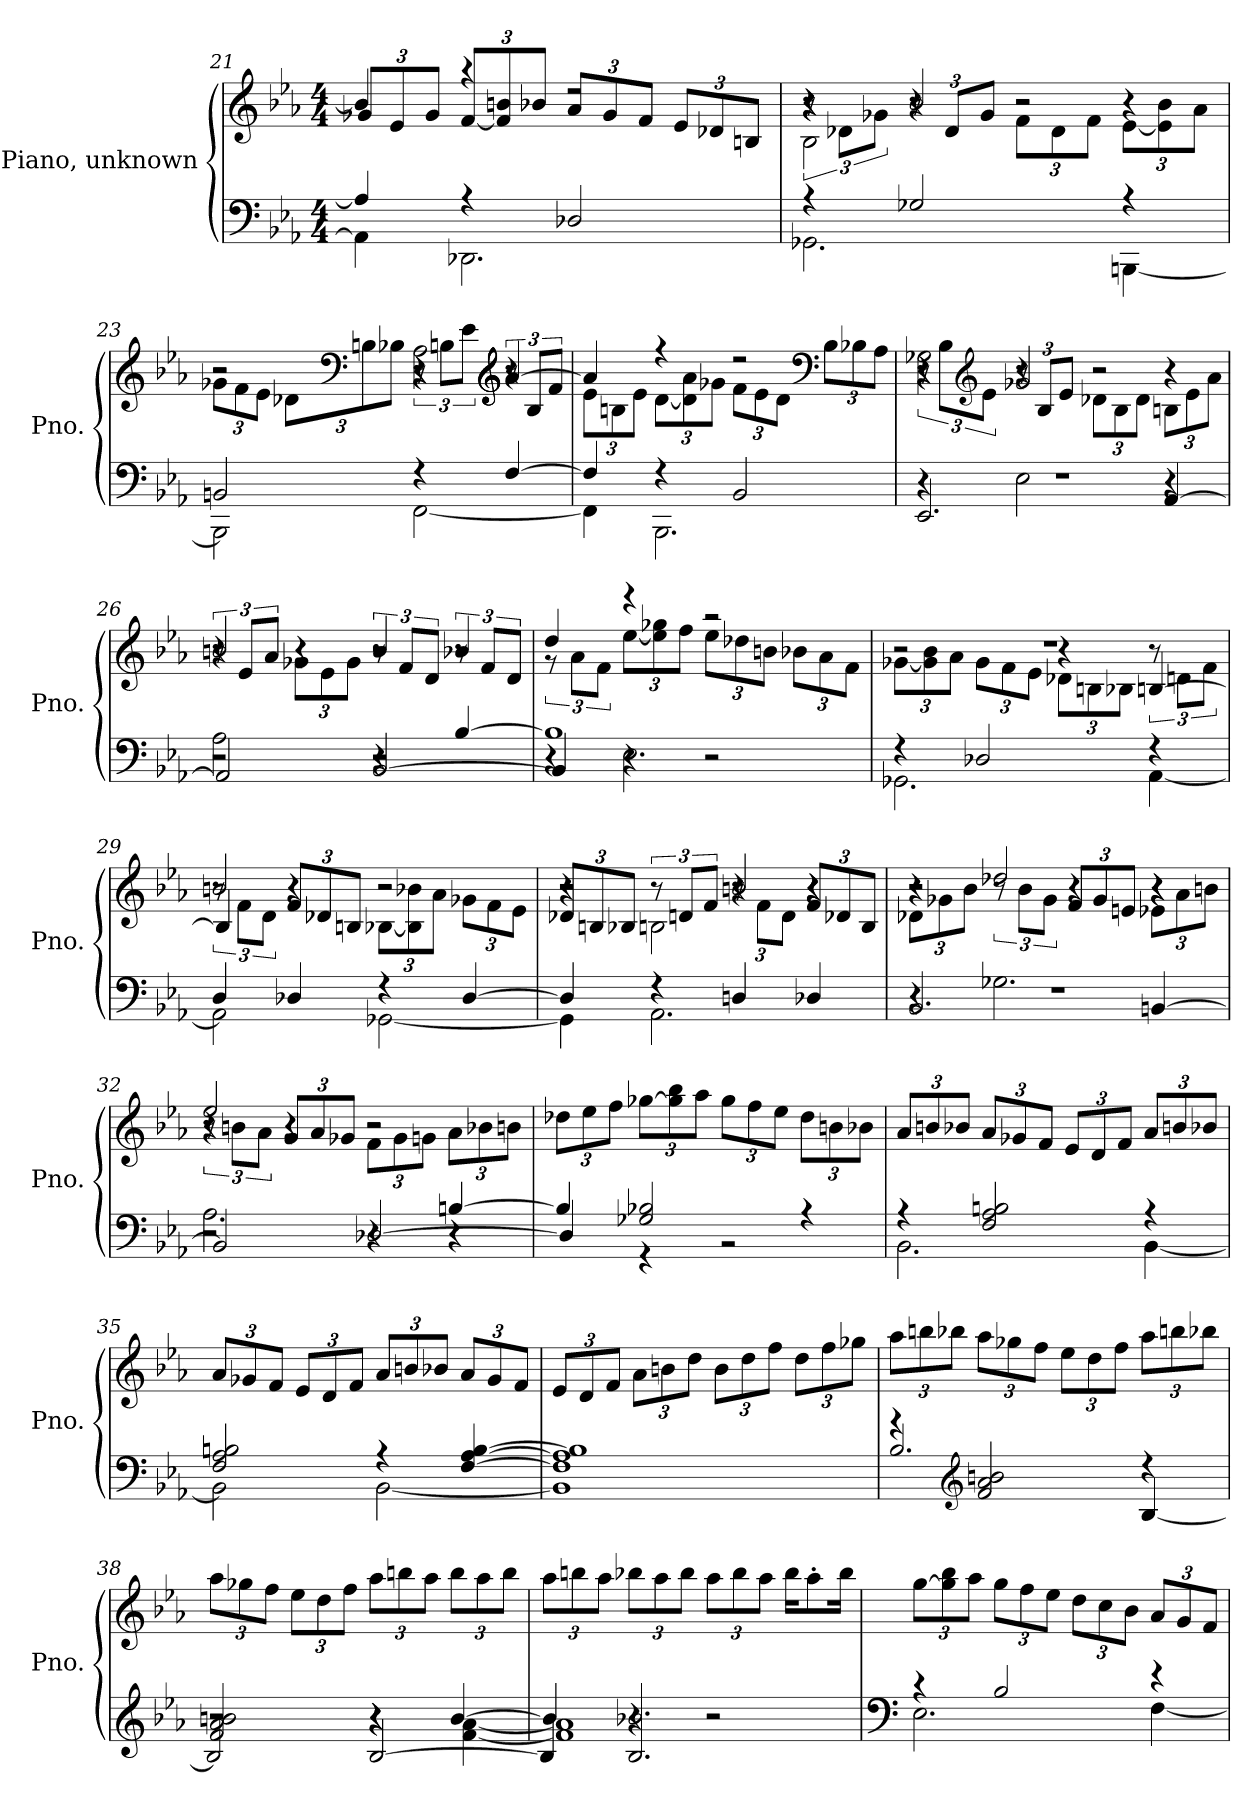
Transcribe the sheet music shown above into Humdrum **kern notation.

**kern	**kern
*part1	*part1
*staff2	*staff1
*I"Piano, unknown	*
*I'Pno.	*
*clefF4	*clefG2
*k[b-e-a-]	*k[b-e-a-]
*M4/4	*M4/4
=21	=21
*^	*^
*	*	*	*Xbrackettup
4A-/]	4AA-\]	4b/]	12g-X/L
.	.	.	12e-/
.	.	.	12g-/J
4r	2.DD-X\	4r	[12f/L
.	.	.	12f/] 12bn/
.	.	.	12b-X/J
2D-X/	.	2r	12a-/L
.	.	.	12g-/
.	.	.	12f/J
.	.	.	12e-/L
.	.	.	12d-X/
.	.	.	12Bn/J
!!LO:LB:g=z
=22	=22	=22	=22
*	*	*	*brackettup
*	*	*^	*^
4r	2.GG-X\	4r	12r	4r	2B-\
.	.	.	12d-X\L	.	.
.	.	.	12g-X\J	.	.
2G-X/	.	2b-/	4r	12r	.
.	.	.	.	12d-/L	.
.	.	.	.	12g-/J	.
*	*	*	*Xbrackettup	*	*
.	.	.	12f\L	2r	2r
.	.	.	12d-\	.	.
.	.	.	12f\J	.	.
4r	[4BBBn\	4r	[12e-\L	.	.
.	.	.	12e-\] 12b-\	.	.
.	.	.	12a-\J	.	.
=23	=23	=23	=23	=23	=23
2BBn/	2BBB\]	2r	12g-X\L	2r	2r
.	.	.	12f\	.	.
.	.	.	12e-\J	.	.
.	.	.	12d-X\L	.	.
*	*	*clefF4	*	*	*
.	.	.	12Bn\	.	.
.	.	.	12B-X\J	.	.
*	*	*	*brackettup	*	*
4r	[2FF\	4r	12r	4r	2A-\
.	.	.	12Bn\L	.	.
.	.	.	12e-\J	.	.
*	*	*clefG2	*	*	*
[4F/	.	[4a-/	4r	12r	.
.	.	.	.	12B/L	.
.	.	.	.	12f/J	.
*	*	*	*v	*v	*v
!!LO:LB:g=z
=24	=24	=24	=24
*	*	*	*Xbrackettup
4F/]	4FF\]	4a-/]	12e-\L
.	.	.	12Bn\
.	.	.	12e-\J
4r	2.BBB-\	4r	[12d\L
.	.	.	12d\] 12a-\
.	.	.	12g-X\J
2BB-/	.	2r	12f\L
.	.	.	12e-\
.	.	.	12d\J
*	*	*clefF4	*
.	.	.	12B\L
.	.	.	12B-X\
.	.	.	12A-\J
=25	=25	=25	=25
*	*^	*	*
*	*	*	*	*brackettup
*	*	*	*^	*^
1r	4r	2.EE-/	4r	12r	4r	2G-X\
.	.	.	.	12B-\L	.	.
*	*	*	*clefG2	*	*	*
.	.	.	.	12e-\J	.	.
.	2E-\	.	2g-X/	4r	12r	.
.	.	.	.	.	12B-/L	.
.	.	.	.	.	12e-/J	.
*	*	*	*	*Xbrackettup	*	*
.	.	.	.	12d-X\L	2r	2r
.	.	.	.	12B-\	.	.
.	.	.	.	12d-\J	.	.
.	4r	[4AA-/	4r	12Bn\L	.	.
.	.	.	.	12e-\	.	.
.	.	.	.	12a-\J	.	.
*	*	*	*	*	*v	*v
!!LO:LB:g=z
=26	=26	=26	=26	=26	=26
*	*	*	*	*	*brackettup
2r	2A-\	2AA-/]	2bn/	4r	12r
.	.	.	.	.	12e-/L
.	.	.	.	.	12a-/J
*	*	*	*	*Xbrackettup	*
.	.	.	.	12g-X\L	4r
.	.	.	.	12e-\	.
.	.	.	.	12g-\J	.
*	*	*	*	*	*brackettup
4r	2r	[2BB-/	4b/	2r	12r
.	.	.	.	.	12f/L
.	.	.	.	.	12d/J
[4B-/	.	.	4b-X/	.	12r
.	.	.	.	.	12f/L
.	.	.	.	.	12d/J
*	*	*	*	*v	*v
=27	=27	=27	=27	=27
1B-]	4r	4BB-/]	4dd/	12r
.	.	.	.	12a-\L
.	.	.	.	12f\J
*	*	*	*	*Xbrackettup
.	2.E-\	4r	4r	[12ee-\L
.	.	.	.	12ee-\] 12gg-X\
.	.	.	.	12ff\J
.	.	2r	2r	12ee-\L
.	.	.	.	12dd-X\
.	.	.	.	12bn\J
.	.	.	.	12b-X\L
.	.	.	.	12a-\
.	.	.	.	12f\J
*	*v	*v	*	*
!!LO:LB:g=z
=28	=28	=28	=28
*	*	*	*^
4r	2.GG-X\	1r	[12g-X\L	2r
.	.	.	12g-\] 12b-\	.
.	.	.	12a-\J	.
2D-X/	.	.	12g-\L	.
.	.	.	12f\	.
.	.	.	12e-\J	.
.	.	.	12d-X\L	4r
.	.	.	12Bn\	.
.	.	.	12B-X\J	.
*	*	*	*brackettup	*
4r	[4AA-\	.	12r	[4Bn/
.	.	.	12dn\L	.
.	.	.	12f\J	.
=29	=29	=29	=29	=29
4D/	2AA-\]	2bn/	12r	4B/]
.	.	.	12f\L	.
.	.	.	12d\J	.
*	*	*	*	*Xbrackettup
4D-X/	.	.	4r	12f/L
.	.	.	.	12d-X/
.	.	.	.	12Bn/J
4r	[2GG-X\	2r	[12B-X\L	2r
.	.	.	12B-\] 12b-X\	.
.	.	.	12a-\J	.
[4D-/	.	.	12g-X\L	.
.	.	.	12f\	.
.	.	.	12e-\J	.
!!LO:PB:g=z
=30	=30	=30	=30	=30
*	*	*	*	*^
4D-/]	4GG-\]	2r	2r	12d-X/L	4r
.	.	.	.	12Bn/	.
.	.	.	.	12B-X/J	.
*	*	*	*	*brackettup	*
4r	2.AA-\	.	.	12r	2Bn\
.	.	.	.	12dn/L	.
.	.	.	.	12f/J	.
4Dn/	.	2bn/	12r	4r	.
.	.	.	12f\L	.	.
.	.	.	12d\J	.	.
*	*	*	*	*Xbrackettup	*
4D-X/	.	.	4r	12f/L	4r
.	.	.	.	12d-X/	.
.	.	.	.	12B/J	.
*	*	*	*	*v	*v
=31	=31	=31	=31	=31
*	*^	*	*	*
1r	4r	2.BB-/	4r	12d-X\L	2r
.	.	.	.	12g-X\	.
.	.	.	.	12b-\J	.
*	*	*	*	*brackettup	*
.	2.G-X\	.	2dd-X/	12r	.
.	.	.	.	12b-\L	.
.	.	.	.	12g-\J	.
*	*	*	*	*	*Xbrackettup
.	.	.	.	4r	12f/L
.	.	.	.	.	12g-/
.	.	.	.	.	12en/J
.	.	[4BBn/	4r	12e-X\L	4r
.	.	.	.	12a-\	.
.	.	.	.	12bn\J	.
!!LO:LB:g=z	!!	!!
=32	=32	=32	=32	=32	=32
*	*	*	*	*brackettup	*
2r	2.A-\	2BB/]	2ee-/	12r	4r
.	.	.	.	12bn\L	.
.	.	.	.	12a-\J	.
*	*	*	*	*	*Xbrackettup
.	.	.	.	4r	12g/L
.	.	.	.	.	12a-/
.	.	.	.	.	12g-X/J
4r	.	[2D-X/	2r	12f\L	2r
.	.	.	.	12g-\	.
.	.	.	.	12gn\J	.
[4Bn/	4r	.	.	12a-\L	.
.	.	.	.	12b-X\	.
.	.	.	.	12bn\J	.
*	*v	*v	*	*	*
*	*	*v	*v	*v
=33	=33	=33
4B/]	4D-/]	12dd-X\L
.	.	12ee-\
.	.	12ff\J
2G-X/ 2B-X/	4r	[12gg-X\L
.	.	12gg-\] 12bb-\
.	.	12aa-\J
.	2r	12gg-\L
.	.	12ff\
.	.	12ee-\J
4r	.	12dd-\L
.	.	12bn\
.	.	12b-X\J
!!LO:LB:g=z
=34	=34	=34
4r	2.BB-\	12a-/L
.	.	12bn/
.	.	12b-X/J
2F/ 2A-/ 2Bn/	.	12a-/L
.	.	12g-X/
.	.	12f/J
.	.	12e-/L
.	.	12d/
.	.	12f/J
4r	[4BB-\	12a-/L
.	.	12bn/
.	.	12b-X/J
=35	=35	=35
2F/ 2A-/ 2Bn/	2BB-\]	12a-/L
.	.	12g-X/
.	.	12f/J
.	.	12e-/L
.	.	12d/
.	.	12f/J
4r	[2BB-\	12a-/L
.	.	12bn/
.	.	12b-X/J
[4F/ [4A-/ [4B/	.	12a-/L
.	.	12g-/
.	.	12f/J
=36	=36	=36
1F] 1A-] 1B]	1BB-]	12e-/L
.	.	12d/
.	.	12f/J
.	.	12a-\L
.	.	12bn\
.	.	12dd\J
.	.	12b\L
.	.	12dd\
.	.	12ff\J
.	.	12dd\L
.	.	12ff\
.	.	12gg-X\J
!!LO:LB:g=z
=37	=37	=37
4r	2.B-/	12aa-\L
.	.	12bbn\
.	.	12bb-X\J
*clefG2	*	*
2f/ 2a-/ 2bn/	.	12aa-\L
.	.	12gg-X\
.	.	12ff\J
.	.	12ee-\L
.	.	12dd\
.	.	12ff\J
4r	[4B-/	12aa-\L
.	.	12bbn\
.	.	12bb-X\J
=38	=38	=38
*	*^	*
2f/ 2a-/ 2bn/	2r	2B-/]	12aa-\L
.	.	.	12gg-X\
.	.	.	12ff\J
.	.	.	12ee-\L
.	.	.	12dd\
.	.	.	12ff\J
4r	4r	[2B-/	12aa-\L
.	.	.	12bbn\
.	.	.	12aa-\J
[4b/	[4f\ [4a-\	.	12bb\L
.	.	.	12aa-\
.	.	.	12bb\J
!!LO:LB:g=z
=39	=39	=39	=39
4b/]	1f] 1a-]	4B-/]	12aa-\L
.	.	.	12bbn\
.	.	.	12aa-\J
2.B-/ 2.b-X/	.	4r	12bb-X\L
.	.	.	12aa-\
.	.	.	12bb-\J
.	.	2r	12aa-\L
.	.	.	12bb-\
.	.	.	12aa-\J
.	.	.	16bb-\KL
.	.	.	8aa-'\
.	.	.	16bb-\Jk
*v	*v	*v	*
=40	=40
*clefF4	*
*^	*
4r	2.E-\	[12gg\L
.	.	12gg\] 12bb-\
.	.	12aa-\J
2B-/	.	12gg\L
.	.	12ff\
.	.	12ee-\J
.	.	12dd\L
.	.	12cc\
.	.	12b-\J
4r	[4F\	12a-/L
.	.	12g/
.	.	12f/J
*v	*v	*
=	=
*-	*-
